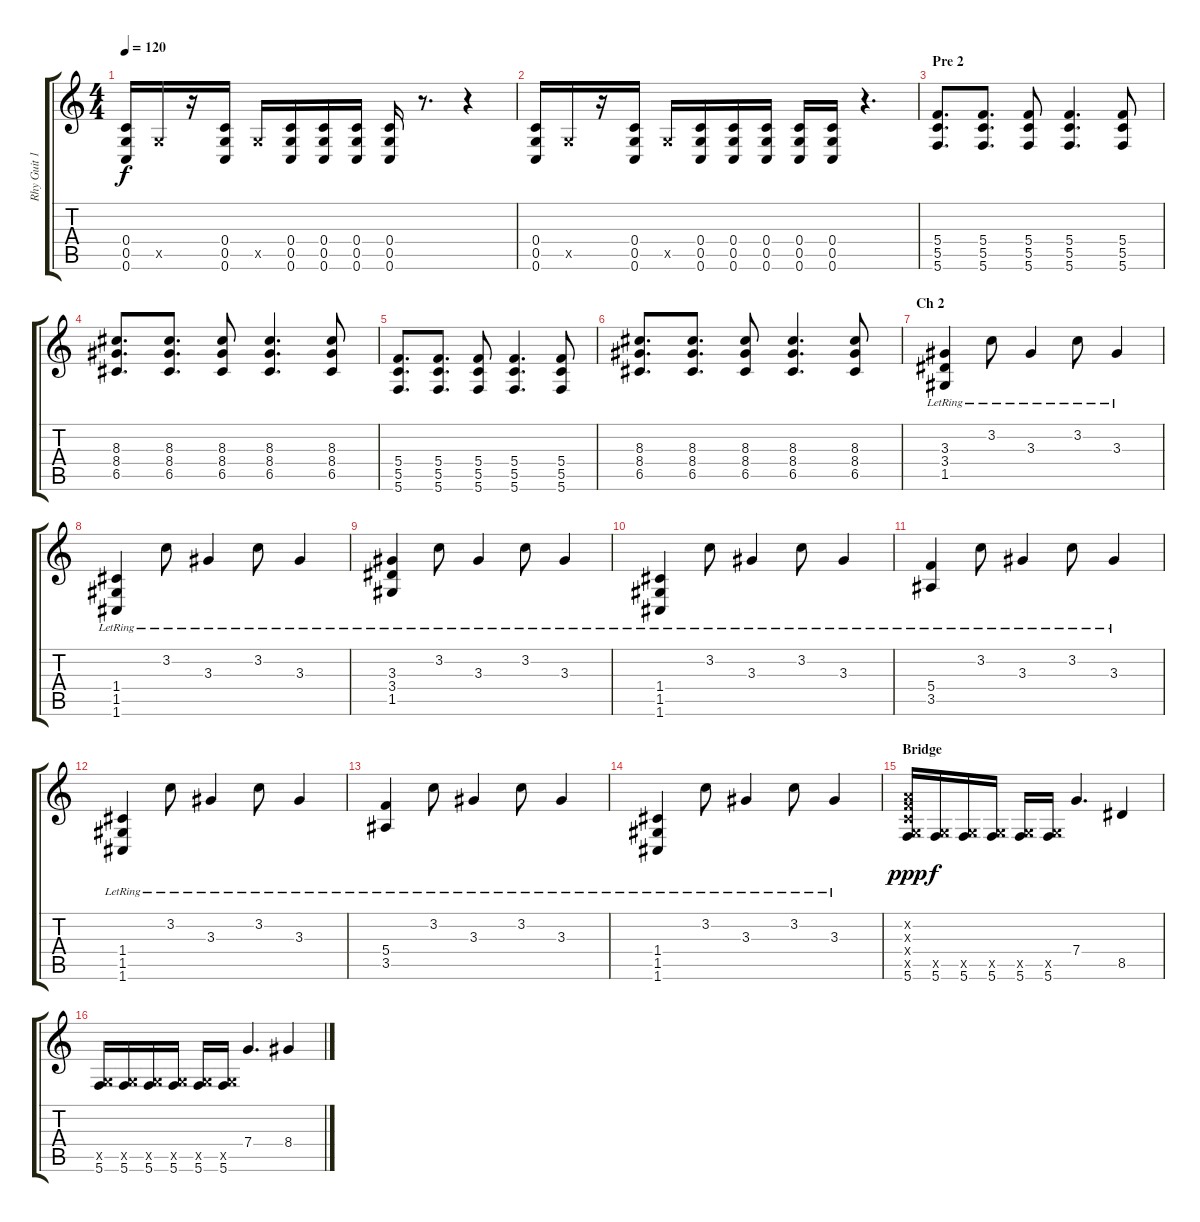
\track ("Rhy Guit 1" "Rhy Guit 1") {instrument distortionguitar}
\staff {score tabs}
\tuning (D4 A3 F3 C3 G2 C2) {hide}
\ts (4 4)
\tempo 120
\clef g2
\ks c
(0.4 0.5 0.6).16{dy f} 0.5{x}.16 r.16 (0.4 0.5 0.6).16 0.5{x}.16 (0.4 0.5 0.6).16 (0.4 0.5 0.6).16 (0.4 0.5 0.6).16 (0.4 0.5 0.6).16 r.8{d} r.4 |
(0.4 0.5 0.6).16 0.5{x}.16 r.16 (0.4 0.5 0.6).16 0.5{x}.16 (0.4 0.5 0.6).16 (0.4 0.5 0.6).16 (0.4 0.5 0.6).16 (0.4 0.5 0.6).16 (0.4 0.5 0.6).16 r.4{d} |
\section ("" "Pre 2")
(5.4 5.5 5.6).8{d} (5.4 5.5 5.6).8{d} (5.4 5.5 5.6).8 (5.4 5.5 5.6).4{d} (5.4 5.5 5.6).8 |
(8.3 8.4 6.5).8{d} (8.3 8.4 6.5).8{d} (8.3 8.4 6.5).8 (8.3 8.4 6.5).4{d} (8.3 8.4 6.5).8 |
(5.4 5.5 5.6).8{d} (5.4 5.5 5.6).8{d} (5.4 5.5 5.6).8 (5.4 5.5 5.6).4{d} (5.4 5.5 5.6).8 |
(8.3 8.4 6.5).8{d} (8.3 8.4 6.5).8{d} (8.3 8.4 6.5).8 (8.3 8.4 6.5).4{d} (8.3 8.4 6.5).8 |
\section ("" "Ch 2")
(3.3{lr} 3.4{lr} 1.5{lr}).4 3.2{lr}.8 3.3{lr}.4 3.2{lr}.8 3.3{lr}.4 |
(1.4{lr} 1.5{lr} 1.6{lr}).4 3.2{lr}.8 3.3{lr}.4 3.2{lr}.8 3.3{lr}.4 |
(3.3{lr} 3.4{lr} 1.5{lr}).4 3.2{lr}.8 3.3{lr}.4 3.2{lr}.8 3.3{lr}.4 |
(1.4{lr} 1.5{lr} 1.6{lr}).4 3.2{lr}.8 3.3{lr}.4 3.2{lr}.8 3.3{lr}.4 |
(5.4{lr} 3.5{lr}).4 3.2{lr}.8 3.3{lr}.4 3.2{lr}.8 3.3{lr}.4 |
(1.4{lr} 1.5{lr} 1.6{lr}).4 3.2{lr}.8 3.3{lr}.4 3.2{lr}.8 3.3{lr}.4 |
(5.4{lr} 3.5{lr}).4 3.2{lr}.8 3.3{lr}.4 3.2{lr}.8 3.3{lr}.4 |
(1.4{lr} 1.5{lr} 1.6{lr}).4 3.2{lr}.8 3.3{lr}.4 3.2{lr}.8 3.3{lr}.4 |
\section ("" "Bridge")
(0.2{x} 0.3{x} 0.4{x} 0.5{x} 5.6).16{dy ppp} (0.5{x} 5.6).16{dy f} (0.5{x} 5.6).16 (0.5{x} 5.6).16 (0.5{x} 5.6).16 (0.5{x} 5.6).16 7.4.4{d} 8.5.4 |
(0.5{x} 5.6).16 (0.5{x} 5.6).16 (0.5{x} 5.6).16 (0.5{x} 5.6).16 (0.5{x} 5.6).16 (0.5{x} 5.6).16 7.4.4{d} 8.4.4
